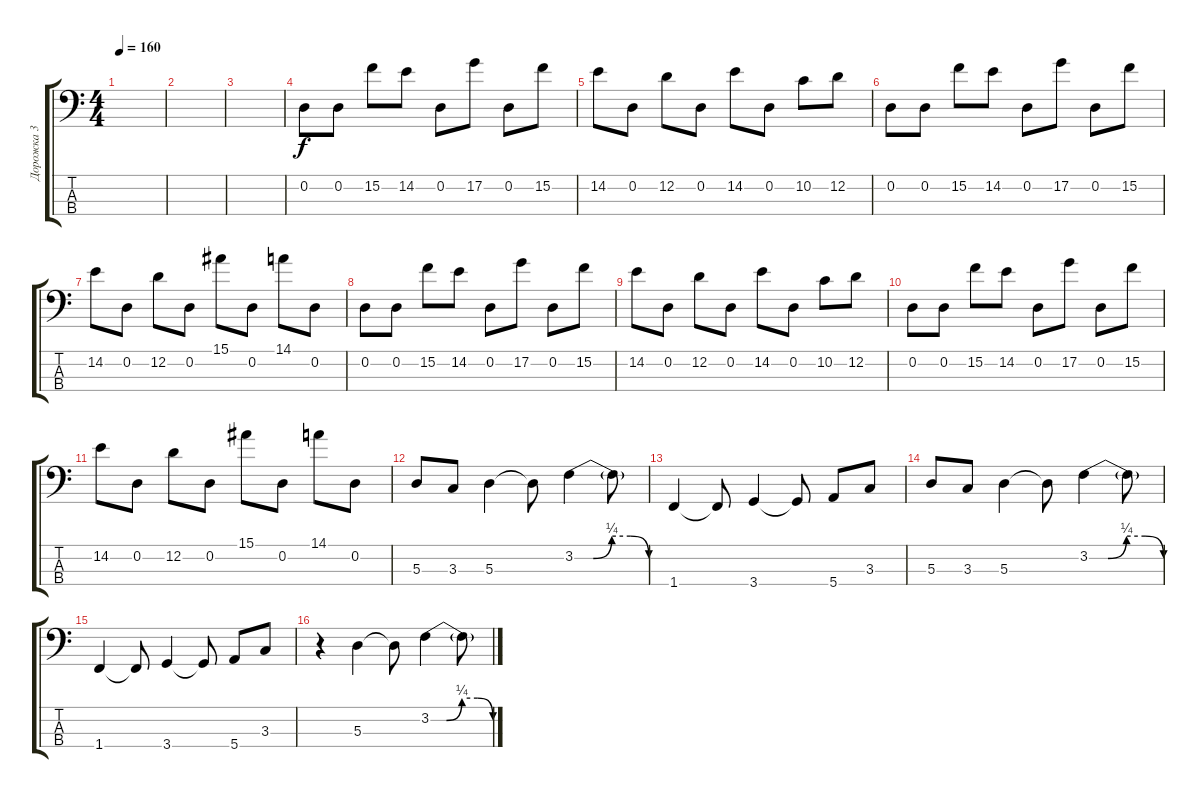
\track ("Дорожка 3" "Дорожка 3") {instrument electricbassfinger}
\staff {score tabs}
\tuning (G2 D2 A1 E1) {hide}
\ts (4 4)
\tempo 160
\clef f4
\ks c
|
|
|
0.2.8 0.2.8 15.2.8 14.2.8 0.2.8 17.2.8 0.2.8 15.2.8 |
14.2.8 0.2.8 12.2.8 0.2.8 14.2.8 0.2.8 10.2.8 12.2.8 |
0.2.8 0.2.8 15.2.8 14.2.8 0.2.8 17.2.8 0.2.8 15.2.8 |
14.2.8 0.2.8 12.2.8 0.2.8 15.1.8 0.2.8 14.1.8 0.2.8 |
0.2.8 0.2.8 15.2.8 14.2.8 0.2.8 17.2.8 0.2.8 15.2.8 |
14.2.8 0.2.8 12.2.8 0.2.8 14.2.8 0.2.8 10.2.8 12.2.8 |
0.2.8 0.2.8 15.2.8 14.2.8 0.2.8 17.2.8 0.2.8 15.2.8 |
14.2.8 0.2.8 12.2.8 0.2.8 15.1.8 0.2.8 14.1.8 0.2.8 |
5.3.8 3.3.8 5.3.4 5.3{t}.8 3.2{be (custom 0 0 15 0 30 1 45 1 60 0)}.4 3.2{t}.8 |
1.4.4 1.4{t}.8 3.4.4 3.4{t}.8 5.4.8 3.3.8 |
5.3.8 3.3.8 5.3.4 5.3{t}.8 3.2{be (custom 0 0 15 0 30 1 45 1 60 0)}.4 3.2{t}.8 |
1.4.4 1.4{t}.8 3.4.4 3.4{t}.8 5.4.8 3.3.8 |
r.4 5.3.4 5.3{t}.8 3.2{be (custom 0 0 15 0 30 1 45 1 60 0)}.4 3.2{t}.8
